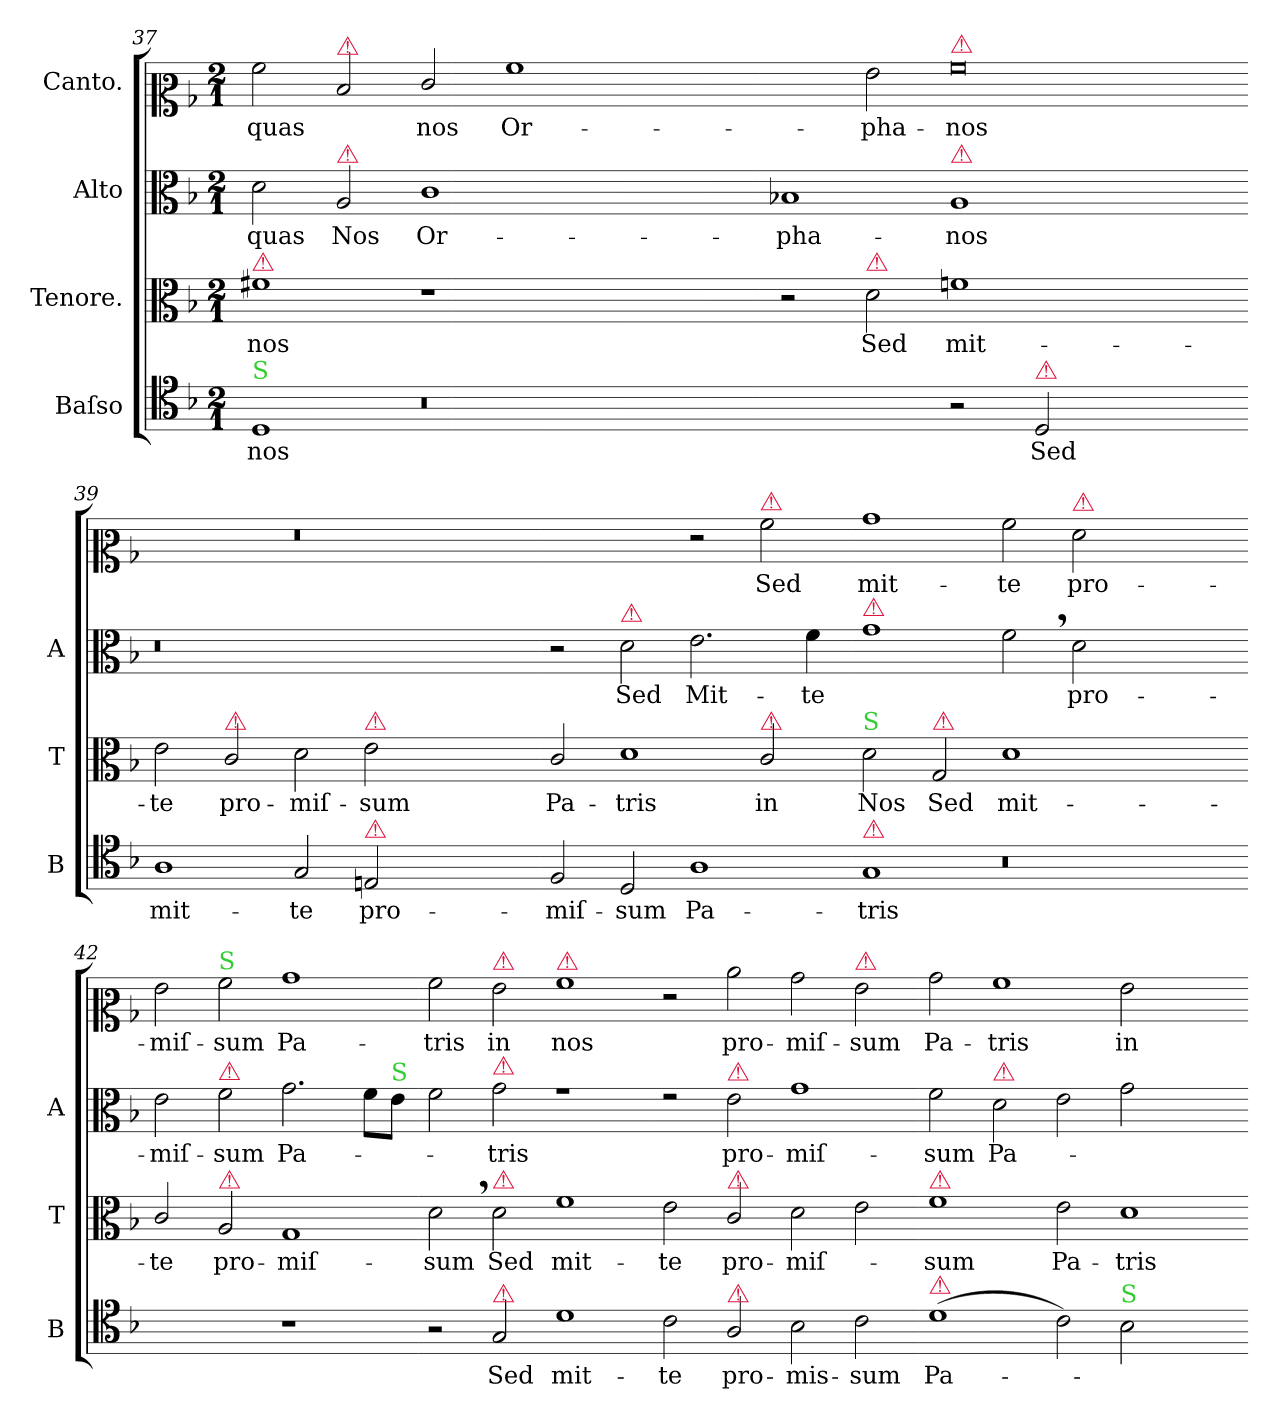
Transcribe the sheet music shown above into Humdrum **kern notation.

**kern	**text	**kern	**text	**kern	**text	**kern	**text
*part4	*part4	*part3	*part3	*part2	*part2	*part1	*part1
*staff4	*staff4	*staff3	*staff3	*staff2	*staff2	*staff1	*staff1
*I"Baſso	*	*I"Tenore.	*	*I"Alto	*	*I"Canto.	*
*I'B	*	*I'T	*	*I'A	*	*	*
*clefC4	*	*clefC3	*	*clefC3	*	*clefC2	*
*k[b-]	*	*k[b-]	*	*k[b-]	*	*k[b-]	*
*M2/1	*	*M2/1	*	*M2/1	*	*M2/1	*
=37	=37	=37	=37	=37	=37	=37	=37
!	!	!LO:TX:a:color=crimson:t=⚠	!	!	!	!	!
!LO:TX:a:color=limegreen:t=S	!	!	!	!	!	!	!
1D/	-nos	1f#\	-nos	2d\	-quas	2a\	-quas
!	!	!	!	!	!	!LO:TX:a:color=crimson:t=⚠	!
!	!	!	!	!LO:TX:a:color=crimson:t=⚠	!	!	!
.	.	.	.	2A/	Nos	2d/	.
0r	.	1r	.	1c\	Or-	2e/	nos
.	.	.	.	.	.	1a\	Or-
.	.	1ryy	.	1ryy	.	.	.
.	.	.	.	.	.	2ryy	.
=38-	=38-	=38-	=38-	=38-	=38-	=38-	=38-
1ryy	.	2r	.	1B-X/	-pha-	2ryy	.
!	!	!LO:TX:a:color=crimson:t=⚠	!	!	!	!	!
.	.	2d\	Sed	.	.	2g\	-pha-
!	!	!	!	!	!	!LO:TX:a:color=crimson:t=⚠	!
!	!	!	!	!LO:TX:a:color=crimson:t=⚠	!	!	!
2r	.	1fn\	mit-	1A/	-nos	0a\	-nos
!LO:TX:a:color=crimson:t=⚠	!	!	!	!	!	!	!
2D/	Sed	.	.	.	.	.	.
1ryy	.	1ryy	.	1ryy	.	.	.
=39-	=39-	=39-	=39-	=39-	=39-	=39-	=39-
1A\	mit-	2e\	-te	0r	.	1ryy	.
!	!	!LO:TX:a:color=crimson:t=⚠	!	!	!	!	!
.	.	2c/	pro-	.	.	.	.
2G/	-te	2d\	-miſ-	.	.	0r	.
!	!	!LO:TX:a:color=crimson:t=⚠	!	!	!	!	!
!LO:TX:a:color=crimson:t=⚠	!	!	!	!	!	!	!
2En/	pro-	2e\	-sum	.	.	.	.
1ryy	.	1ryy	.	1ryy	.	.	.
=40-	=40-	=40-	=40-	=40-	=40-	=40-	=40-
2F/	-miſ-	2c/	Pa-	2r	.	1ryy	.
!	!	!	!	!LO:TX:a:color=crimson:t=⚠	!	!	!
2D/	-sum	1d\	-tris	2d\	Sed	.	.
1A\	Pa-	.	.	2.e\	Mit-	2r	.
!	!	!	!	!	!	!LO:TX:a:color=crimson:t=⚠	!
!	!	!LO:TX:a:color=crimson:t=⚠	!	!	!	!	!
.	.	2c/	in	.	.	2a\	Sed
.	.	.	.	4f\	-te	.	.
=41-	=41-	=41-	=41-	=41-	=41-	=41-	=41-
!	!	!	!	!LO:TX:a:color=crimson:t=⚠	!	!	!
!	!	!LO:TX:a:color=limegreen:t=S	!	!	!	!	!
!LO:TX:a:color=crimson:t=⚠	!	!	!	!	!	!	!
1G/	-tris	2d\	Nos	1g\	.	1b-\	mit-
!	!	!LO:TX:a:color=crimson:t=⚠	!	!	!	!	!
.	.	2G/	Sed	.	.	.	.
0r	.	1d\	mit-	2f,<\	.	2a\	-te
!	!	!	!	!	!	!LO:TX:a:color=crimson:t=⚠	!
.	.	.	.	2d\	pro-	2f\	pro-
.	.	1ryy	.	1ryy	.	1ryy	.
=42-	=42-	=42-	=42-	=42-	=42-	=42-	=42-
1ryy	.	2c/	-te	2e\	-miſ-	2g\	-miſ-
!	!	!	!	!	!	!LO:TX:a:color=limegreen:t=S	!
!	!	!	!	!LO:TX:a:color=crimson:t=⚠	!	!	!
!	!	!LO:TX:a:color=crimson:t=⚠	!	!	!	!	!
.	.	2A/	pro-	2f\	-sum	2a\	-sum
1r	.	1G/	-miſ-	2.g\	Pa-	1b-\	Pa-
.	.	.	.	8f\L	.	.	.
!	!	!	!	!LO:TX:a:color=limegreen:t=S	!	!	!
.	.	.	.	8e\J	.	.	.
=43-	=43-	=43-	=43-	=43-	=43-	=43-	=43-
2r	.	2d,<\	-sum	2f\	.	2a\	-tris
!	!	!	!	!	!	!LO:TX:a:color=crimson:t=⚠	!
!	!	!	!	!LO:TX:a:color=crimson:t=⚠	!	!	!
!	!	!LO:TX:a:color=crimson:t=⚠	!	!	!	!	!
!LO:TX:a:color=crimson:t=⚠	!	!	!	!	!	!	!
!	!LO:LY:i	!	!LO:LY:i	!	!	!	!
2G/	Sed	2d\	Sed	2g\	-tris	2g\	in
!	!	!	!	!	!	!LO:TX:a:color=crimson:t=⚠	!
!	!LO:LY:i	!	!LO:LY:i	!	!	!	!
1d\	mit-	1f\	mit-	1rg	.	1a\	nos
=44-	=44-	=44-	=44-	=44-	=44-	=44-	=44-
!	!LO:LY:i	!	!LO:LY:i	!	!	!	!
2c\	-te	2e\	-te	2re	.	2r	.
!	!	!	!	!LO:TX:a:color=crimson:t=⚠	!	!	!
!	!	!LO:TX:a:color=crimson:t=⚠	!	!	!	!	!
!LO:TX:a:color=crimson:t=⚠	!	!	!	!	!	!	!
!	!LO:LY:i	!	!LO:LY:i	!	!LO:LY:i	!	!
2A/	pro-	2c/	pro-	2e\	pro-	2cc\	pro-
!	!LO:LY:i	!	!LO:LY:i	!	!LO:LY:i	!	!
2B-\	-mis-	2d\	-miſ-	1g\	-miſ-	2b-\	-miſ-
!	!	!	!	!	!	!LO:TX:a:color=crimson:t=⚠	!
!	!LO:LY:i	!	!	!	!	!	!
2c\	-sum	2e\	.	.	.	2g\	-sum
=45-	=45-	=45-	=45-	=45-	=45-	=45-	=45-
!	!	!LO:TX:a:color=crimson:t=⚠	!	!	!	!	!
!LO:TX:a:color=crimson:t=⚠	!	!	!	!	!	!	!
!	!LO:LY:i	!	!LO:LY:i	!	!LO:LY:i	!	!
(<1d\	Pa-	1f\	-sum	2f\	-sum	2b-\	Pa-
!	!	!	!	!LO:TX:a:color=crimson:t=⚠	!	!	!
!	!	!	!	!	!LO:LY:i	!	!
.	.	.	.	2d\	Pa-	1a\	-tris
2c\)	.	2e\	Pa-	2e\	.	.	.
!LO:TX:a:color=limegreen:t=S	!	!	!	!	!	!	!
2B-\	.	1d\	-tris	2g\	.	2g\	in
2ryy	.	.	.	2ryy	.	2ryy	.
=-	=-	=-	=-	=-	=-	=-	=-
*-	*-	*-	*-	*-	*-	*-	*-
